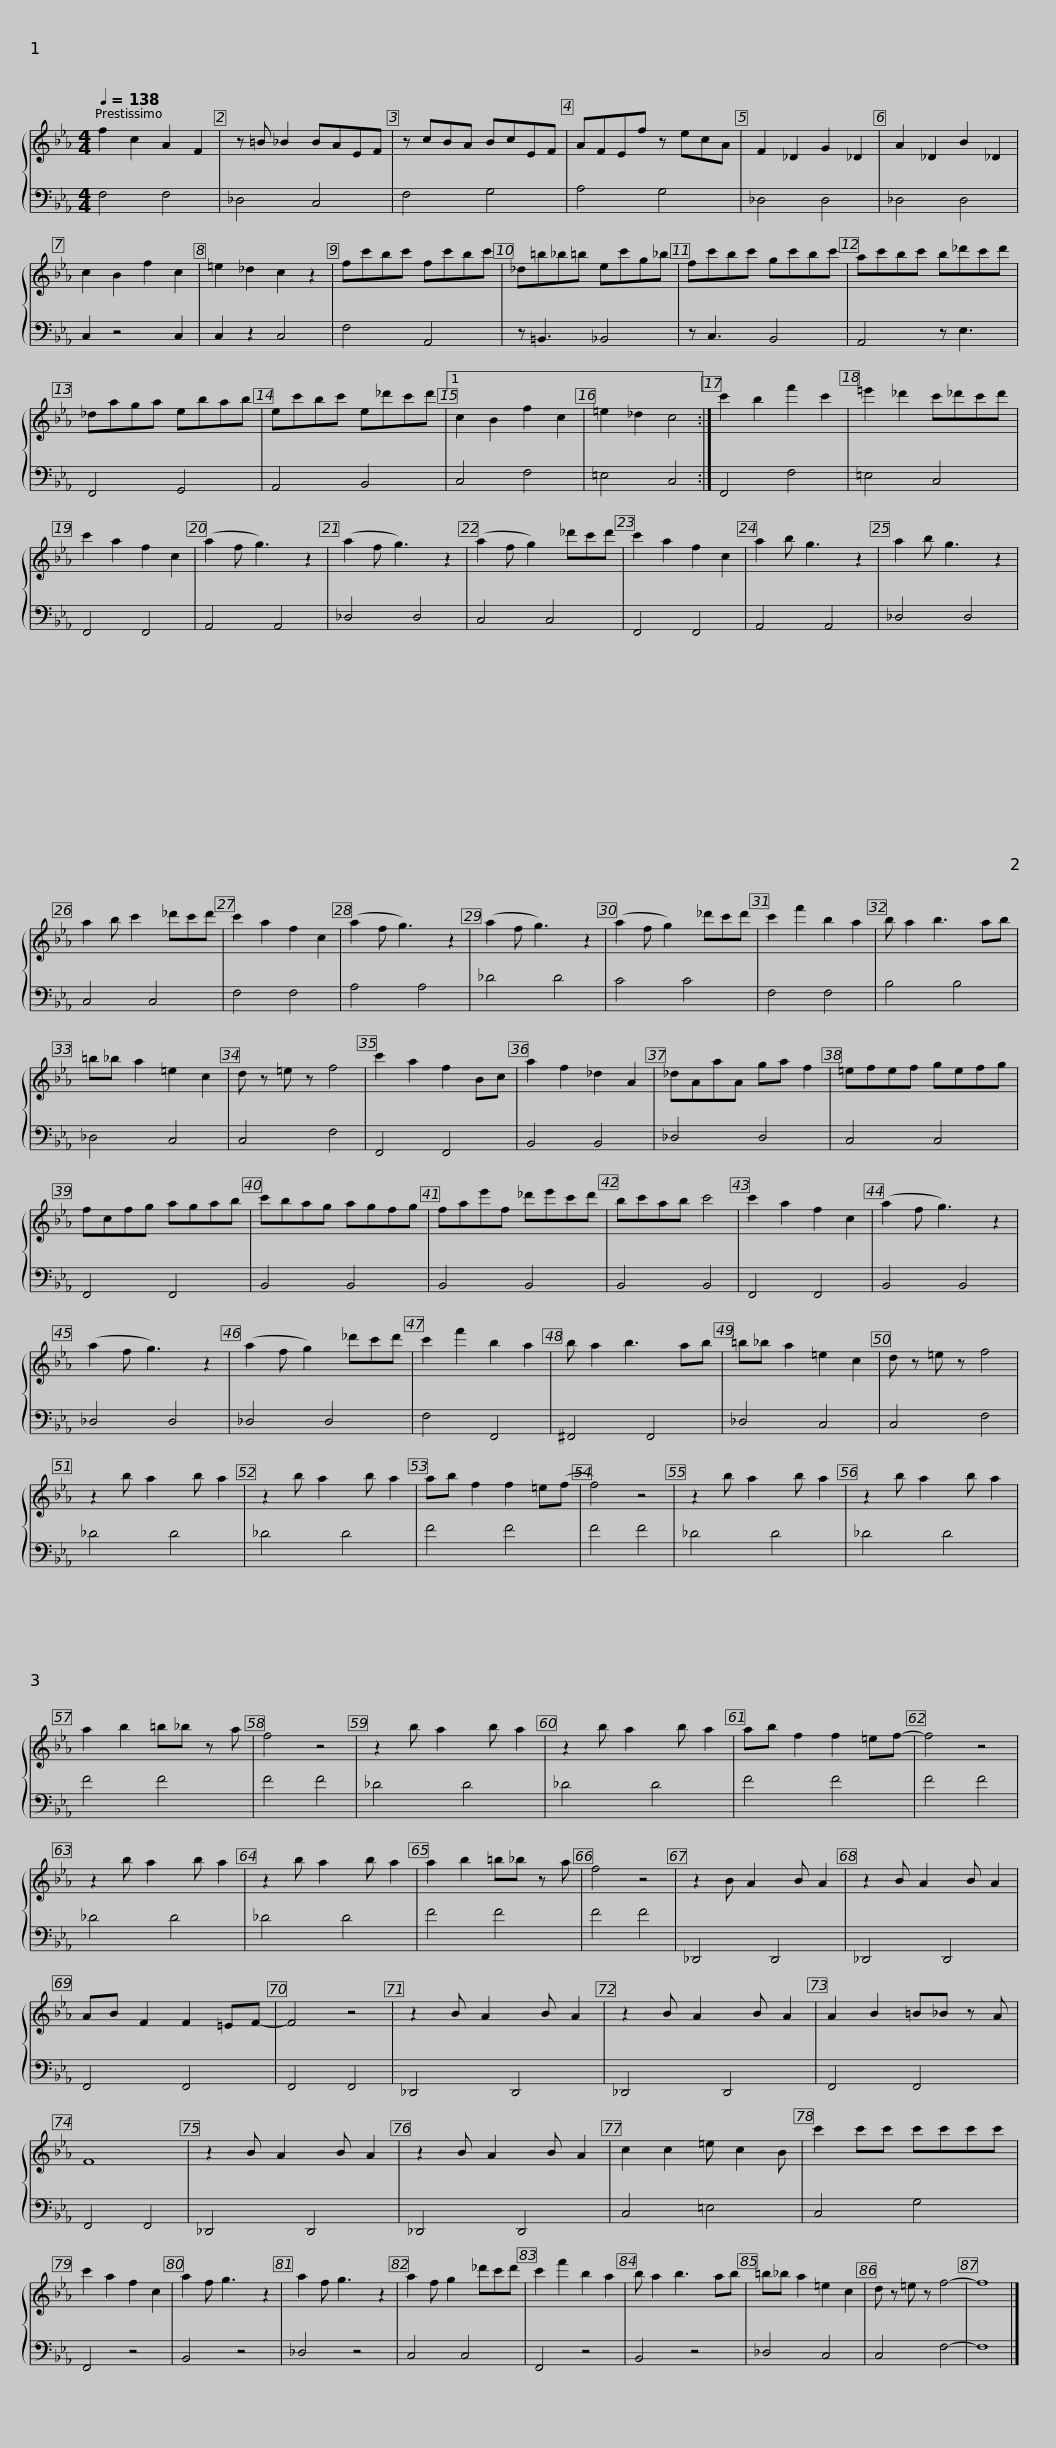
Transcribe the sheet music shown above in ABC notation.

X:1
%%score { 1 | 2 }
L:1/8
Q:1/4=138
M:4/4
I:linebreak $
K:Eb
V:1 treble
V:2 bass
V:1
 f2 c2 A2 F2 | z =B _B2 BAEF | z cBA BcEF | AFEf z ecA | F2 _D2 G2 _D2 | %5
 A2 _D2 B2 _D2 |$ c2 B2 f2 c2 | =e2 _d2 c2 z2 | fc'bc' fc'bc' | _d=b_b=b ec'g_b | %10
 fc'bc' gc'bc' |$ ac'bc' b_d'c'd' | _daga ebab | ec'bc' e_d'c'd' |1 c2 B2 f2 c2 | %15
 =e2 _d2 c4 :|$ c'2 b2 f'2 c'2 | =e'2 _d'2 c'_d'c'd' | c'2 a2 f2 c2 | (a2 f g3) z2 | %20
 (a2 f g3) z2 | (a2 f g2) _d'c'd' | c'2 a2 f2 c2 |$ a2 b g3 z2 | a2 b g3 z2 | %25
 a2 b c'2 _d'c'd' | c'2 a2 f2 c2 | (a2 f g3) z2 | (a2 f g3) z2 | (a2 f g2) _d'c'd' |$ %30
 c'2 f'2 b2 a2 | b a2 b3 ab | =b_b a2 =e2 c2 | d z =e z f4 | c'2 a2 f2 Bc | %35
 a2 f2 _d2 A2 | _dAaA ga f2 |$ =efef gefg | fcfg agab | c'bag agfg | %40
 fae'f _d'e'c'd' | bc'ab c'4 |$ c'2 a2 f2 c2 | (a2 f g3) z2 | (a2 f g3) z2 | %45
 (a2 f g2) _d'c'd' | c'2 f'2 b2 a2 | b a2 b3 ab | =b_b a2 =e2 c2 |$ d z =e z f4 | %50
 z2 b a2 b a2 | z2 b a2 b a2 | ab f2 f2 =e(f | f4) z4 | z2 b a2 b a2 |$ %55
 z2 b a2 b a2 | a2 b2 =b_b z a | f4 z4 | z2 b a2 b a2 | z2 b a2 b a2 | %60
 ab f2 f2 =ef- | f4 z4 |$ z2 b a2 b a2 | z2 b a2 b a2 | a2 b2 =b_b z a | %65
 f4 z4 | z2 B A2 B A2 | z2 B A2 B A2 |$ AB F2 F2 =EF- | F4 z4 | %70
 z2 B A2 B A2 | z2 B A2 B A2 | A2 B2 =B_B z A | F8 | z2 B A2 B A2 |$ %75
 z2 B A2 B A2 | c2 c2 =e c2 B | c'2 c'c' c'c'c'c' | c'2 a2 f2 c2 | a2 f g3 z2 | %80
 a2 f g3 z2 |$ a2 f g2 _d'c'd' | c'2 f'2 b2 a2 | b a2 b3 ab | =b_b a2 =e2 c2 | %85
 d z =e z f4- | f8 |] %87
V:2
 F,4 F,4 | _D,4 C,4 | F,4 G,4 | A,4 G,4 | _D,4 D,4 | %5
 _D,4 D,4 |$ C,2 z4 C,2 | C,2 z2 C,4 | F,4 A,,4 | z =B,,3 _B,,4 | %10
 z C,3 B,,4 |$ A,,4 z E,3 | F,,4 G,,4 | A,,4 B,,4 |1 C,4 F,4 | %15
 =E,4 C,4 :|$ F,,4 F,4 | =E,4 C,4 | F,,4 F,,4 | A,,4 A,,4 | %20
 _D,4 D,4 | C,4 C,4 | F,,4 F,,4 |$ A,,4 A,,4 | _D,4 D,4 | %25
 C,4 C,4 | F,4 F,4 | A,4 A,4 | _D4 D4 | C4 C4 |$ %30
 F,4 F,4 | B,4 B,4 | _D,4 C,4 | C,4 F,4 | F,,4 F,,4 | %35
 B,,4 B,,4 | _D,4 D,4 |$ C,4 C,4 | F,,4 F,,4 | B,,4 B,,4 | %40
 B,,4 B,,4 | B,,4 B,,4 |$ F,,4 F,,4 | B,,4 B,,4 | _D,4 D,4 | %45
 _D,4 D,4 | F,4 F,,4 | ^F,,4 F,,4 | _D,4 C,4 |$ C,4 F,4 | %50
 _D4 D4 | _D4 D4 | F4 F4 | F4 F4 | _D4 D4 |$ %55
 _D4 D4 | F4 F4 | F4 F4 | _D4 D4 | _D4 D4 | %60
 F4 F4 | F4 F4 |$ _D4 D4 | _D4 D4 | F4 F4 | %65
 F4 F4 | _D,,4 D,,4 | _D,,4 D,,4 |$ F,,4 F,,4 | F,,4 F,,4 | %70
 _D,,4 D,,4 | _D,,4 D,,4 | F,,4 F,,4 | F,,4 F,,4 | _D,,4 D,,4 |$ %75
 _D,,4 D,,4 | C,4 =E,4 | C,4 G,4 | F,,4 z4 | B,,4 z4 | %80
 _D,4 z4 |$ C,4 C,4 | F,,4 z4 | B,,4 z4 | _D,4 C,4 | %85
 C,4 F,4- | F,8 |] %87
